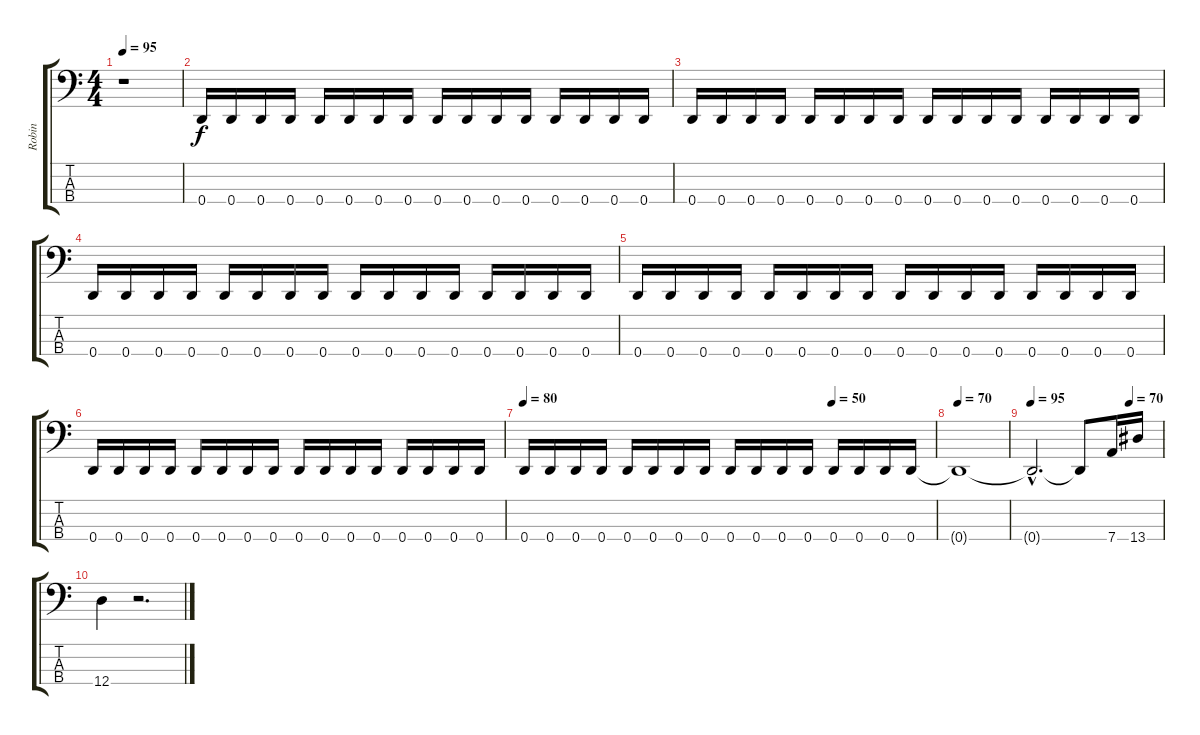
\track ("Robin" "Robin") {instrument electricbasspick}
\staff {score tabs}
\tuning (G2 D2 A1 D1) {hide}
\ts (4 4)
\tempo 95
\clef f4
\ks c
r.1{dy f} |
0.4.16 0.4.16 0.4.16 0.4.16 0.4.16 0.4.16 0.4.16 0.4.16 0.4.16 0.4.16 0.4.16 0.4.16 0.4.16 0.4.16 0.4.16 0.4.16 |
0.4.16 0.4.16 0.4.16 0.4.16 0.4.16 0.4.16 0.4.16 0.4.16 0.4.16 0.4.16 0.4.16 0.4.16 0.4.16 0.4.16 0.4.16 0.4.16 |
0.4.16 0.4.16 0.4.16 0.4.16 0.4.16 0.4.16 0.4.16 0.4.16 0.4.16 0.4.16 0.4.16 0.4.16 0.4.16 0.4.16 0.4.16 0.4.16 |
0.4.16 0.4.16 0.4.16 0.4.16 0.4.16 0.4.16 0.4.16 0.4.16 0.4.16 0.4.16 0.4.16 0.4.16 0.4.16 0.4.16 0.4.16 0.4.16 |
0.4.16 0.4.16 0.4.16 0.4.16 0.4.16 0.4.16 0.4.16 0.4.16 0.4.16 0.4.16 0.4.16 0.4.16 0.4.16 0.4.16 0.4.16 0.4.16 |
\tempo 80
\tempo (50 0.75)
0.4.16 0.4.16 0.4.16 0.4.16 0.4.16 0.4.16 0.4.16 0.4.16 0.4.16 0.4.16 0.4.16 0.4.16 0.4.16 0.4.16 0.4.16 0.4.16 |
\tempo 70
0.4{t}.1 |
\tempo 95
\tempo (70 0.75)
0.4{hac t}.2{d} 0.4{t}.8 7.4.16 13.4.16 |
12.4.4 r.2{d}
